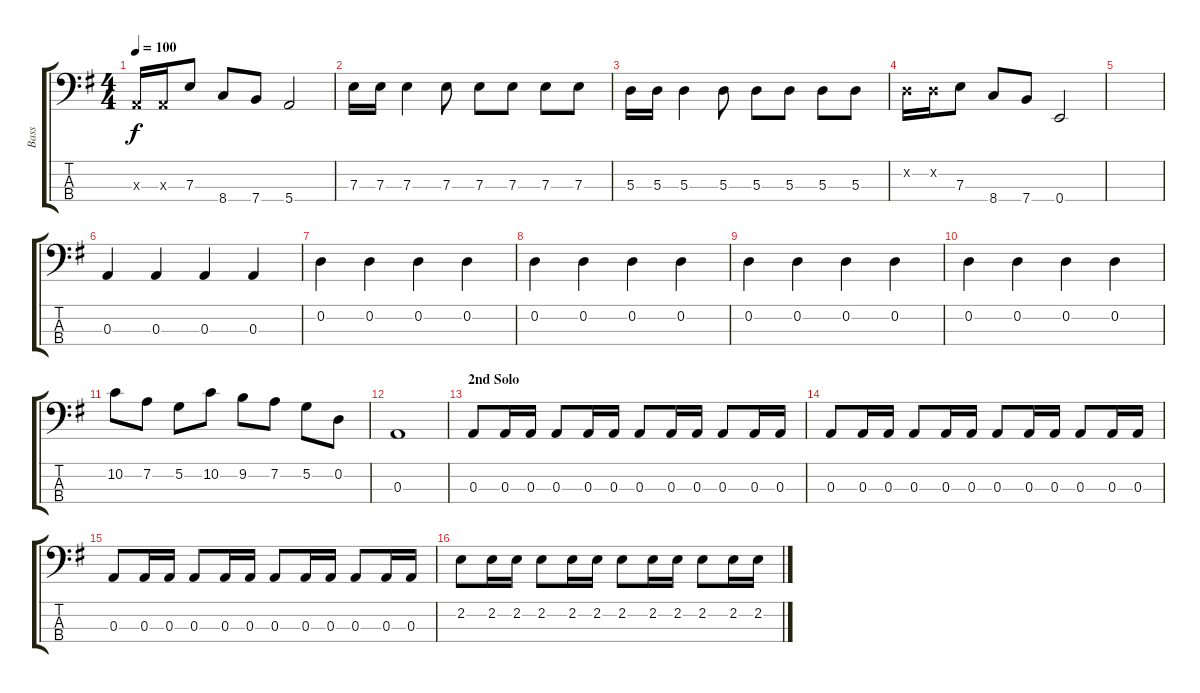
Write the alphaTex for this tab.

\track ("Bass" "Bass") {instrument electricbasspick}
\staff {score tabs}
\tuning (G2 D2 A1 E1) {hide}
\ts (4 4)
\tempo 100
\clef f4
\ks eminor
0.3{x}.16{dy f} 0.3{x}.16 7.3.8 8.4.8 7.4.8 5.4.2 |
7.3.16 7.3.16 7.3.4 7.3.8 7.3.8 7.3.8 7.3.8 7.3.8 |
5.3.16 5.3.16 5.3.4 5.3.8 5.3.8 5.3.8 5.3.8 5.3.8 |
0.2{x}.16 0.2{x}.16 7.3.8 8.4.8 7.4.8 0.4.2 |
|
0.3.4 0.3.4 0.3.4 0.3.4 |
0.2.4 0.2.4 0.2.4 0.2.4 |
0.2.4 0.2.4 0.2.4 0.2.4 |
0.2.4 0.2.4 0.2.4 0.2.4 |
0.2.4 0.2.4 0.2.4 0.2.4 |
10.2.8 7.2.8 5.2.8 10.2.8 9.2.8 7.2.8 5.2.8 0.2.8 |
0.3.1 |
\section ("" "2nd Solo")
0.3.8 0.3.16 0.3.16 0.3.8 0.3.16 0.3.16 0.3.8 0.3.16 0.3.16 0.3.8 0.3.16 0.3.16 |
0.3.8 0.3.16 0.3.16 0.3.8 0.3.16 0.3.16 0.3.8 0.3.16 0.3.16 0.3.8 0.3.16 0.3.16 |
0.3.8 0.3.16 0.3.16 0.3.8 0.3.16 0.3.16 0.3.8 0.3.16 0.3.16 0.3.8 0.3.16 0.3.16 |
2.2.8 2.2.16 2.2.16 2.2.8 2.2.16 2.2.16 2.2.8 2.2.16 2.2.16 2.2.8 2.2.16 2.2.16
